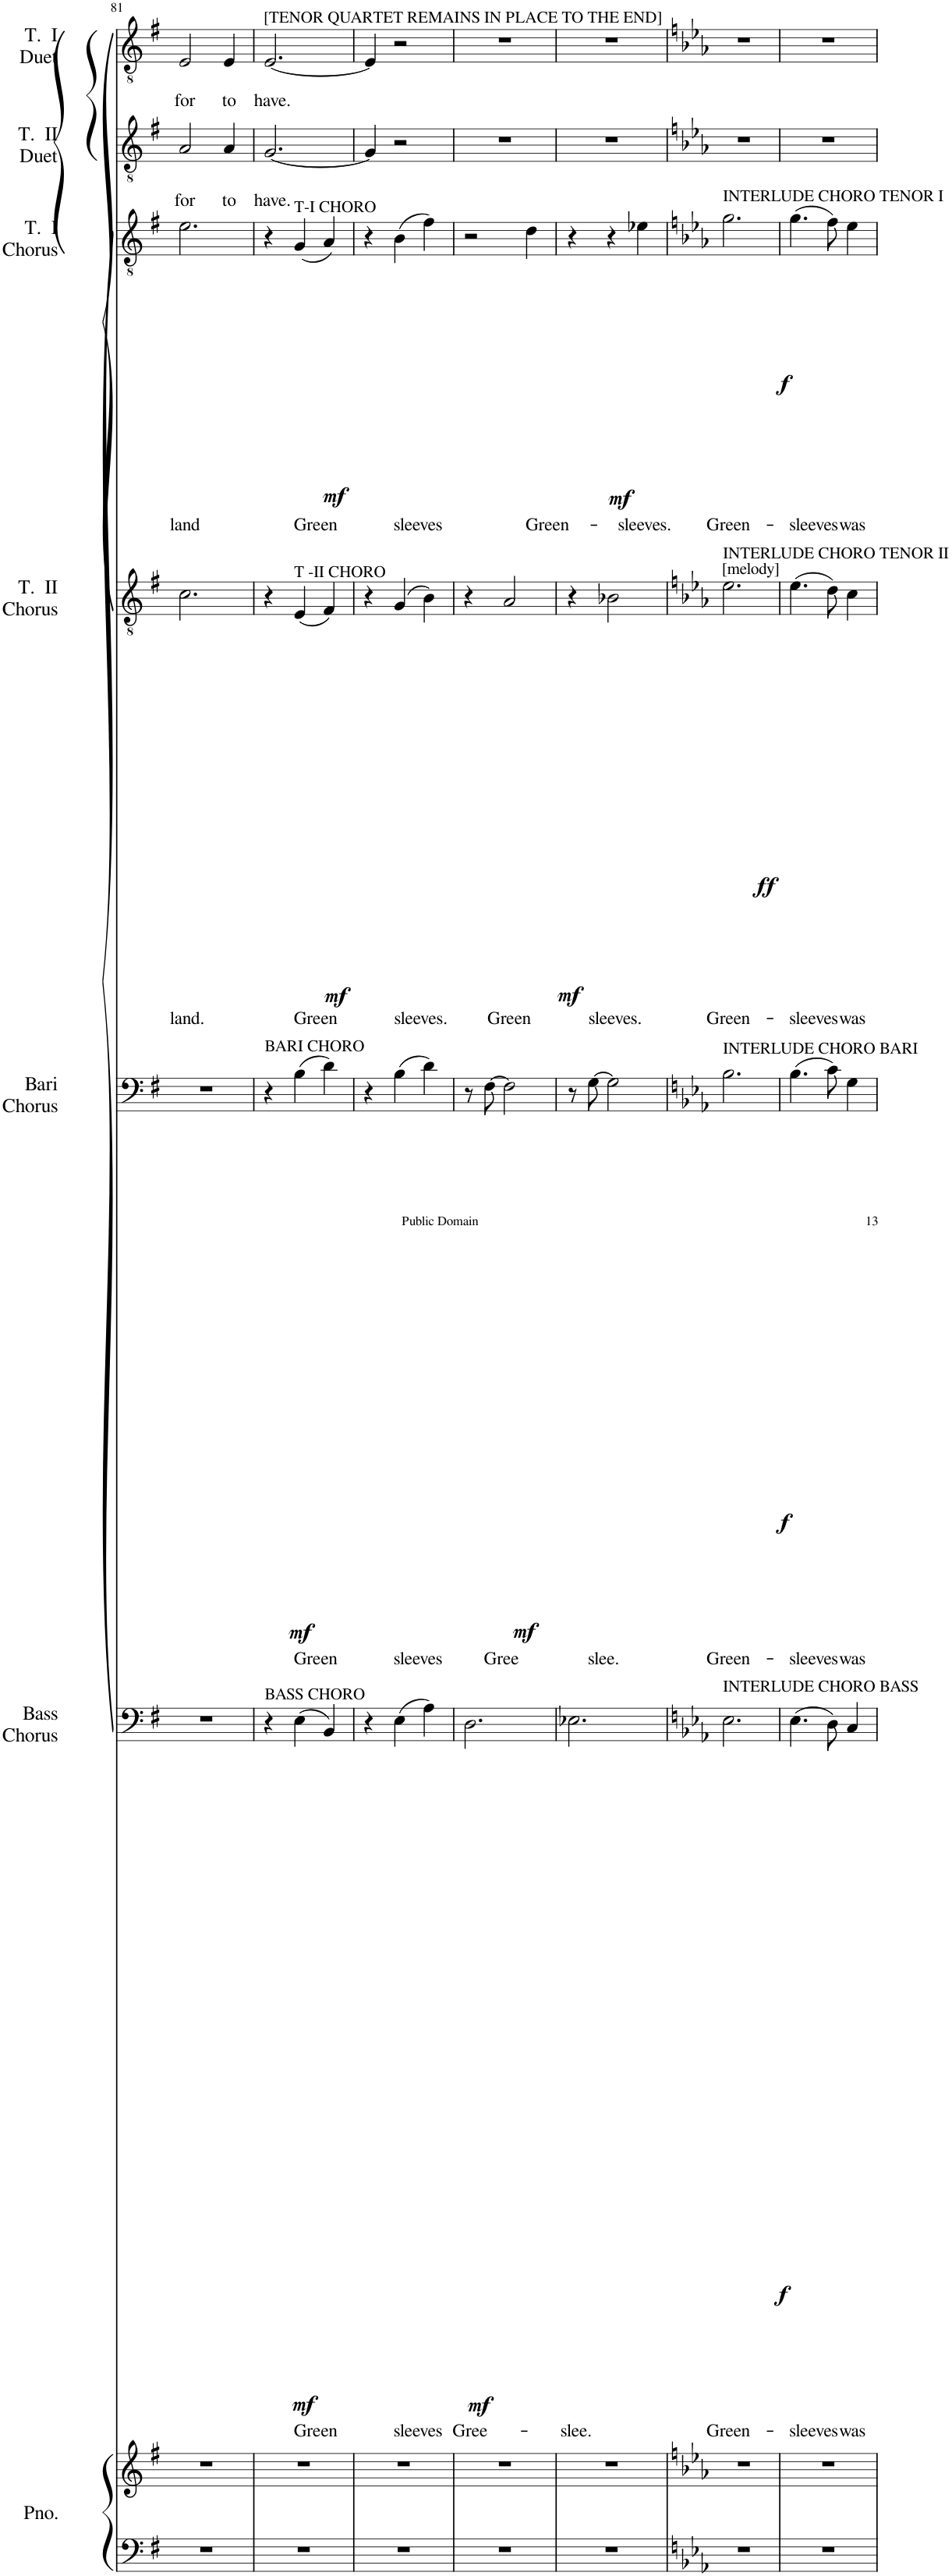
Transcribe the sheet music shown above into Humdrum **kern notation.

**kern	**kern	**kern	**text	**text	**dynam	**kern	**text	**text	**dynam	**kern	**text	**text	**dynam	**kern	**text	**text	**dynam	**kern	**text	**text	**kern	**text	**text
*part7	*part7	*part6	*part6	*part6	*part6	*part5	*part5	*part5	*part5	*part4	*part4	*part4	*part4	*part3	*part3	*part3	*part3	*part2	*part2	*part2	*part1	*part1	*part1
*staff8	*staff7	*staff6	*staff6	*staff6	*staff6	*staff5	*staff5	*staff5	*staff5	*staff4	*staff4	*staff4	*staff4	*staff3	*staff3	*staff3	*staff3	*staff2	*staff2	*staff2	*staff1	*staff1	*staff1
*I"Piano	*	*I"Bass Chorus	*	*	*	*I"Baritone Chorus	*	*	*	*I"Tenor II Chorus	*	*	*	*I"Tenor I Chorus	*	*	*	*I"Tenor II Duet	*	*	*I"Tenor I Duet	*	*
*I'Pno.	*	*I'Bass Chorus	*	*	*	*I'Bari Chorus	*	*	*	*I'T.  II Chorus	*	*	*	*I'T.  I Chorus	*	*	*	*I'T.  II Duet	*	*	*I'T.  I Duet	*	*
!!LO:PB:g=z
*clefF4	*clefG2	*clefF4	*	*	*	*clefF4	*	*	*	*clefGv2	*	*	*	*clefGv2	*	*	*	*clefGv2	*	*	*clefGv2	*	*
*k[f#]	*k[f#]	*k[f#]	*	*	*	*k[f#]	*	*	*	*k[f#]	*	*	*	*k[f#]	*	*	*	*k[f#]	*	*	*k[f#]	*	*
*M3/4	*M3/4	*M3/4	*	*	*	*M3/4	*	*	*	*M3/4	*	*	*	*M3/4	*	*	*	*M3/4	*	*	*M3/4	*	*
=81	=81	=81	=81	=81	=81	=81	=81	=81	=81	=81	=81	=81	=81	=81	=81	=81	=81	=81	=81	=81	=81	=81	=81
!	!	!	!	!	!	!	!	!	!	!	!	!LO:LY:b	!	!	!	!LO:LY:b	!	!	!	!LO:LY:b	!	!	!LO:LY:b
2.r	2.r	2.r	.	.	.	2.r	.	.	.	2.c\	.	land.	.	2.e\	.	land	.	2A/	.	for	2E/	.	for
!	!	!	!	!	!	!	!	!	!	!	!	!	!	!	!	!	!	!	!	!LO:LY:b	!	!	!LO:LY:b
.	.	.	.	.	.	.	.	.	.	.	.	.	.	.	.	.	.	4A/	.	to	4E/	.	to
=82	=82	=82	=82	=82	=82	=82	=82	=82	=82	=82	=82	=82	=82	=82	=82	=82	=82	=82	=82	=82	=82	=82	=82
!	!	!	!	!	!	!	!	!	!	!	!	!	!	!	!	!	!	!	!	!	!LO:TX:a:t=[TENOR QUARTET REMAINS IN PLACE TO THE END]	!	!
!	!	!	!	!	!	!LO:TX:a:t=BARI CHORO	!	!	!	!	!	!	!	!	!	!	!	!	!	!	!	!	!
!	!	!LO:TX:a:t=BASS CHORO	!	!	!	!	!	!	!	!	!	!	!	!	!	!	!	!	!	!	!	!	!
!	!	!	!	!	!LO:DY:b	!	!	!	!LO:DY:b	!	!	!	!	!	!	!	!	!	!	!LO:LY:b	!	!	!LO:LY:b
2.r	2.r	4r	.	.	mf	4r	.	.	mf	4r	.	.	.	4r	.	.	.	[2.G/	.	have.	[2.E/	.	have.
!	!	!	!	!	!	!	!	!	!	!	!	!	!	!LO:TX:a:t=T-I CHORO	!	!	!	!	!	!	!	!	!
!	!	!	!	!	!	!	!	!	!	!LO:TX:a:t=T -II CHORO	!	!	!	!	!	!	!	!	!	!	!	!	!
!	!	!	!	!LO:LY:b	!	!	!	!LO:LY:b	!	!	!	!LO:LY:b	!LO:DY:b	!	!	!LO:LY:b	!LO:DY:b	!	!	!	!	!	!
.	.	(4E\	.	Green	.	(4B\	.	Green	.	(4E/	.	Green	mf	(4G/	.	Green	mf	.	.	.	.	.	.
.	.	4BB/)	.	.	.	4d\)	.	.	.	4F#/)	.	.	.	4A/)	.	.	.	.	.	.	.	.	.
=83	=83	=83	=83	=83	=83	=83	=83	=83	=83	=83	=83	=83	=83	=83	=83	=83	=83	=83	=83	=83	=83	=83	=83
2.r	2.r	4r	.	.	.	4r	.	.	.	4r	.	.	.	4r	.	.	.	4G/]	.	.	4E/]	.	.
!	!	!	!	!LO:LY:b	!	!	!	!LO:LY:b	!	!	!	!LO:LY:b	!	!	!	!LO:LY:b	!	!	!	!	!	!	!
.	.	(4E\	.	sleeves	.	(4B\	.	sleeves	.	(4G/	.	sleeves.	.	(4B\	.	sleeves	.	2r	.	.	2r	.	.
.	.	4A\)	.	.	.	4d\)	.	.	.	4B\)	.	.	.	4f#\)	.	.	.	.	.	.	.	.	.
=84	=84	=84	=84	=84	=84	=84	=84	=84	=84	=84	=84	=84	=84	=84	=84	=84	=84	=84	=84	=84	=84	=84	=84
!	!	!	!	!LO:LY:b	!LO:DY:b	!	!	!	!	!	!	!	!	!	!	!	!	!	!	!	!	!	!
2.r	2.r	2.D\	.	Gree-	mf	8r	.	.	.	4r	.	.	.	2r	.	.	.	2.r	.	.	2.r	.	.
!	!	!	!	!	!	!	!	!LO:LY:b	!LO:DY:b	!	!	!	!	!	!	!	!	!	!	!	!	!	!
.	.	.	.	.	.	[8F#\	.	Gree	mf	.	.	.	.	.	.	.	.	.	.	.	.	.	.
!	!	!	!	!	!	!	!	!	!	!	!	!LO:LY:b	!LO:DY:b	!	!	!	!	!	!	!	!	!	!
.	.	.	.	.	.	2F#\]	.	.	.	2A/	.	Green	mf	.	.	.	.	.	.	.	.	.	.
!	!	!	!	!	!	!	!	!	!	!	!	!	!	!	!	!LO:LY:b	!LO:DY:b	!	!	!	!	!	!
.	.	.	.	.	.	.	.	.	.	.	.	.	.	4d\	.	Green-	mf	.	.	.	.	.	.
=85	=85	=85	=85	=85	=85	=85	=85	=85	=85	=85	=85	=85	=85	=85	=85	=85	=85	=85	=85	=85	=85	=85	=85
!	!	!	!	!LO:LY:b	!	!	!	!	!	!	!	!	!	!	!	!	!	!	!	!	!	!	!
2.r	2.r	2.E-X\	.	-slee.	.	8r	.	.	.	4r	.	.	.	4r	.	.	.	2.r	.	.	2.r	.	.
!	!	!	!	!	!	!	!	!LO:LY:b	!	!	!	!	!	!	!	!	!	!	!	!	!	!	!
.	.	.	.	.	.	[8G\	.	slee.	.	.	.	.	.	.	.	.	.	.	.	.	.	.	.
!	!	!	!	!	!	!	!	!	!	!	!	!LO:LY:b	!	!	!	!	!	!	!	!	!	!	!
.	.	.	.	.	.	2G\]	.	.	.	2B-X\	.	sleeves.	.	4r	.	.	.	.	.	.	.	.	.
!	!	!	!	!	!	!	!	!	!	!	!	!	!	!	!	!LO:LY:b	!	!	!	!	!	!	!
.	.	.	.	.	.	.	.	.	.	.	.	.	.	4e-X\	.	-sleeves.	.	.	.	.	.	.	.
=86	=86	=86	=86	=86	=86	=86	=86	=86	=86	=86	=86	=86	=86	=86	=86	=86	=86	=86	=86	=86	=86	=86	=86
*k[b-e-a-]	*k[b-e-a-]	*k[b-e-a-]	*	*	*	*k[b-e-a-]	*	*	*	*k[b-e-a-]	*	*	*	*k[b-e-a-]	*	*	*	*k[b-e-a-]	*	*	*k[b-e-a-]	*	*
!	!	!	!	!	!	!	!	!	!	!	!	!	!	!LO:TX:a:t=INTERLUDE CHORO TENOR I	!	!	!	!	!	!	!	!	!
!	!	!	!	!	!	!	!	!	!	!LO:TX:a:t=[melody]	!	!	!	!	!	!	!	!	!	!	!	!	!
!	!	!	!	!	!	!	!	!	!	!LO:TX:a:t=INTERLUDE CHORO TENOR II	!	!	!	!	!	!	!	!	!	!	!	!	!
!	!	!	!	!	!	!LO:TX:a:t=INTERLUDE CHORO BARI	!	!	!	!	!	!	!	!	!	!	!	!	!	!	!	!	!
!	!	!LO:TX:a:t=INTERLUDE CHORO BASS	!	!	!	!	!	!	!	!	!	!	!	!	!	!	!	!	!	!	!	!	!
!	!	!	!	!LO:LY:b	!LO:DY:b	!	!	!LO:LY:b	!LO:DY:b	!	!	!LO:LY:b	!LO:DY:b	!	!	!LO:LY:b	!LO:DY:b	!	!	!	!	!	!
2.r	2.r	2.E-\	.	Green-	f	2.B-\	.	Green-	f	2.e-\	.	Green-	ff	2.g\	.	Green-	f	2.r	.	.	2.r	.	.
=87	=87	=87	=87	=87	=87	=87	=87	=87	=87	=87	=87	=87	=87	=87	=87	=87	=87	=87	=87	=87	=87	=87	=87
!	!	!	!	!LO:LY:b	!	!	!	!LO:LY:b	!	!	!	!LO:LY:b	!	!	!	!LO:LY:b	!	!	!	!	!	!	!
2.r	2.r	(4.E-\	.	-sleeves	.	(4.B-\	.	-sleeves	.	(4.e-\	.	-sleeves	.	(4.g\	.	-sleeves	.	2.r	.	.	2.r	.	.
.	.	8D\)	.	.	.	8c\)	.	.	.	8d\)	.	.	.	8f\)	.	.	.	.	.	.	.	.	.
!	!	!	!	!LO:LY:b	!	!	!	!LO:LY:b	!	!	!	!LO:LY:b	!	!	!	!LO:LY:b	!	!	!	!	!	!	!
.	.	4C/	.	was	.	4G\	.	was	.	4c\	.	was	.	4e-\	.	was	.	.	.	.	.	.	.
=	=	=	=	=	=	=	=	=	=	=	=	=	=	=	=	=	=	=	=	=	=	=	=
*-	*-	*-	*-	*-	*-	*-	*-	*-	*-	*-	*-	*-	*-	*-	*-	*-	*-	*-	*-	*-	*-	*-	*-
